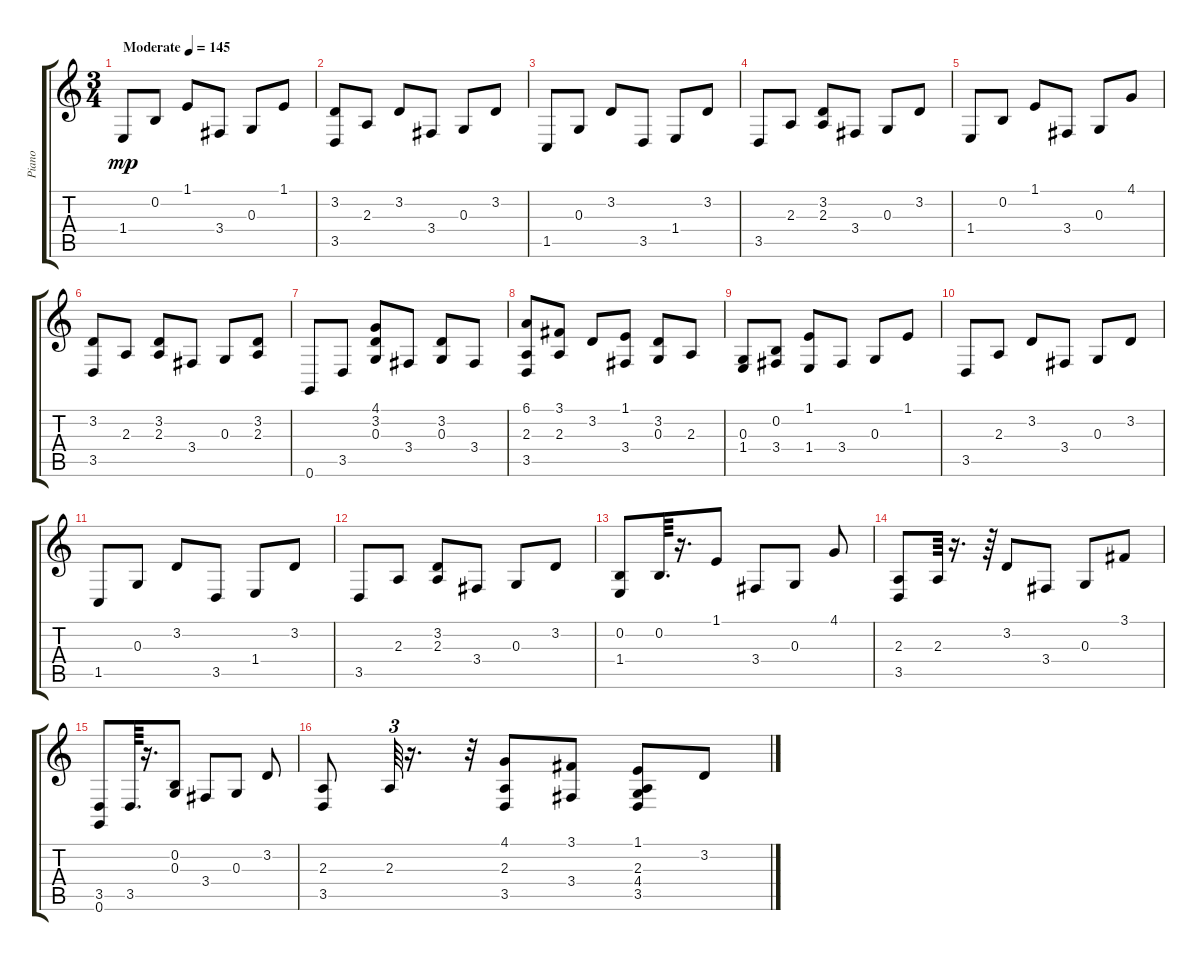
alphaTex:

\track ("Piano" "Piano") {instrument acousticgrandpiano}
\staff {score tabs}
\tuning (Eb4 B3 G3 Eb3 B2 G2) {hide}
\ts (3 4)
\tempo (145 "Moderate")
\clef g2
\ks c
1.4.8{dy mp instrument acousticgrandpiano} 0.2.8 1.1.8 3.4.8 0.3.8 1.1.8 |
(3.2 3.5).8 2.3.8 3.2.8 3.4.8 0.3.8 3.2.8 |
1.5.8 0.3.8 3.2.8 3.5.8 1.4.8 3.2.8 |
3.5.8 2.3.8 (3.2 2.3).8 3.4.8 0.3.8 3.2.8 |
1.4.8 0.2.8 1.1.8 3.4.8 0.3.8 4.1.8 |
(3.2 3.5).8 2.3.8 (3.2 2.3).8 3.4.8 0.3.8 (3.2 2.3).8 |
0.6.8 3.5.8 (4.1 3.2 0.3).8 3.4.8 (3.2 0.3).8 3.4.8 |
(6.1 2.3 3.5).8 (3.1 2.3).8 3.2.8 (1.1 3.4).8 (3.2 0.3).8 2.3.8 |
(0.3 1.4).8 (0.2 3.4).8 (1.1 1.4).8 3.4.8 0.3.8 1.1.8 |
3.5.8 2.3.8 3.2.8 3.4.8 0.3.8 3.2.8 |
1.5.8 0.3.8 3.2.8 3.5.8 1.4.8 3.2.8 |
3.5.8 2.3.8 (3.2 2.3).8 3.4.8 0.3.8 3.2.8 |
(0.2 1.4).8 0.2.64{d} r.16{d} 1.1.8 3.4.8 0.3.8 4.1.8 |
(2.3 3.5).8 2.3.64 r.16{d} r.64 3.2.8 3.4.8 0.3.8 3.1.8 |
(3.5 0.6).8 3.5.64{d} r.16{d} (0.2 0.3).8 3.4.8 0.3.8 3.2.8 |
(2.3 3.5).8 2.3.64{tu (3 2)} r.16{d} r.32{tu (3 2)} (4.1 2.3 3.5).8 (3.1 3.4).8 (1.1 2.3 4.4 3.5).8 3.2.8
